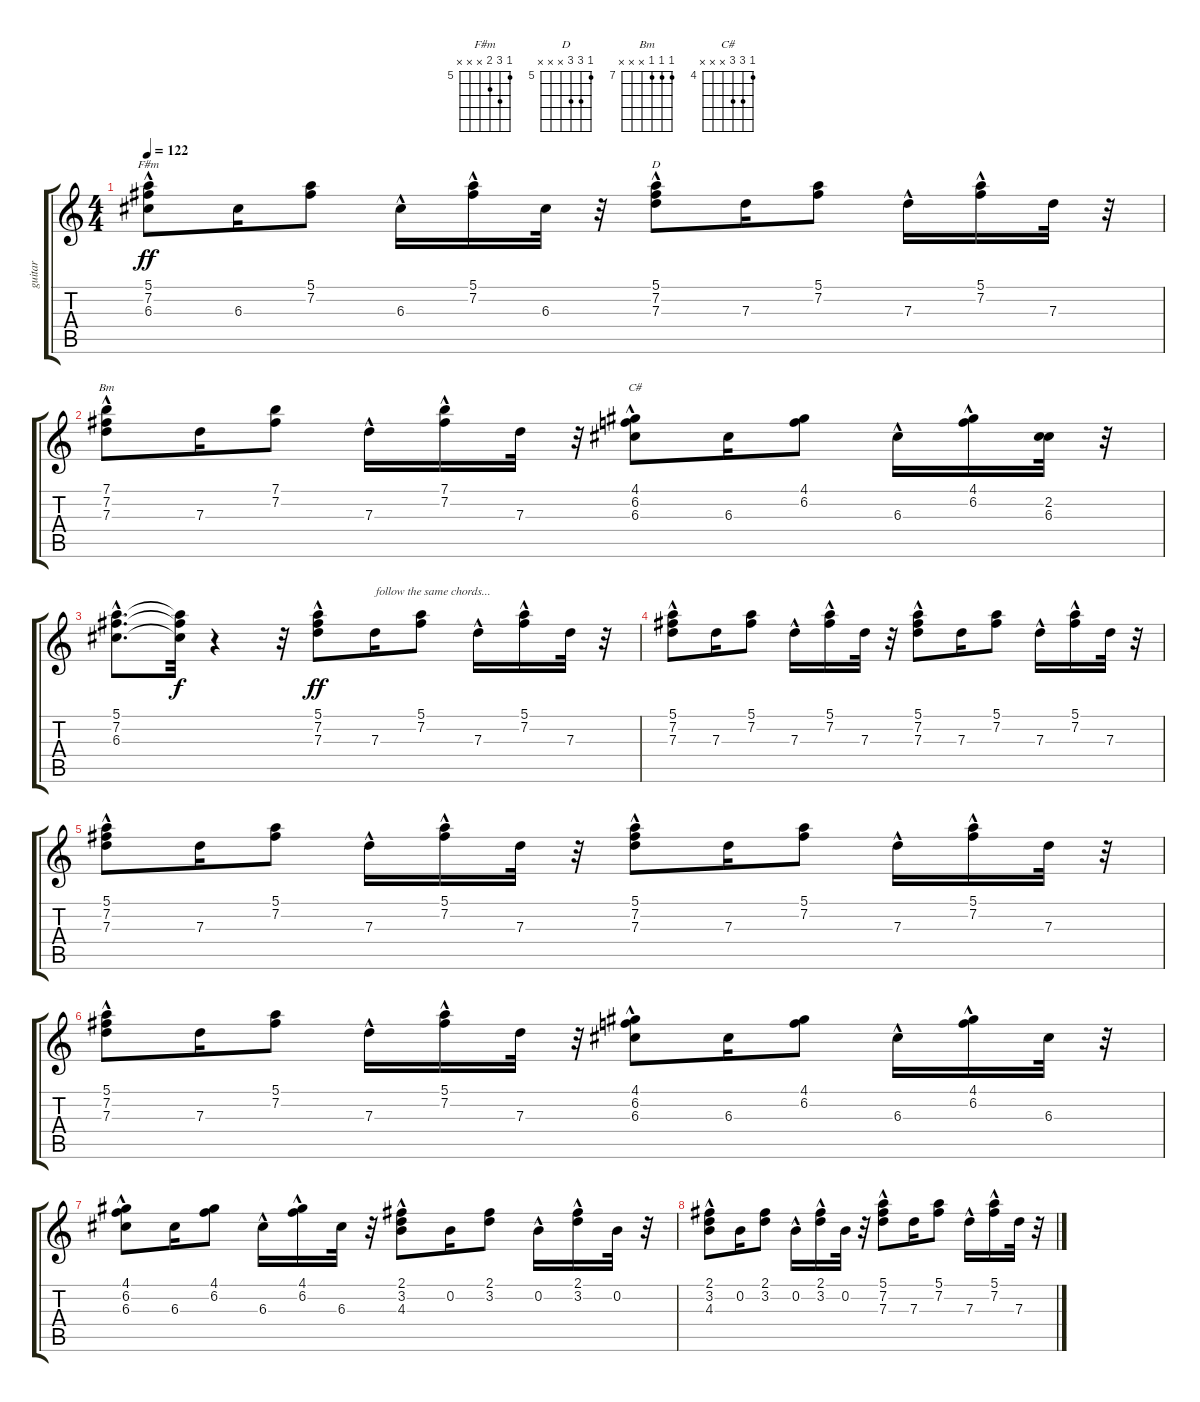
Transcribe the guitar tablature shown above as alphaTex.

\track ("guitar" "guitar") {instrument acousticguitarnylon}
\staff {score tabs}
\tuning (E4 B3 G3 D3 A2 E2) {hide}
\chord ("F#m" 5 7 6 x x x) {firstfret 5}
\chord ("D" 5 7 7 x x x) {firstfret 5}
\chord ("Bm" 7 7 7 x x x) {firstfret 7}
\chord ("C#" 4 6 6 x x x) {firstfret 4}
\ts (4 4)
\tempo 122
\clef g2
\ks c
(5.1 7.2 6.3{hac}).8{ch "F#m" dy ff} 6.3.16 (5.1 7.2).8 6.3{hac}.16 (5.1{hac} 7.2{hac}).16 6.3.32 r.32 (5.1 7.2 7.3{hac}).8{ch "D"} 7.3.16 (5.1 7.2).8 7.3{hac}.16 (5.1{hac} 7.2{hac}).16 7.3.32 r.32 |
(7.1 7.2 7.3{hac}).8{ch "Bm"} 7.3.16 (7.1 7.2).8 7.3{hac}.16 (7.1{hac} 7.2{hac}).16 7.3.32 r.32 (4.1 6.2 6.3{hac}).8{ch "C#"} 6.3.16 (4.1 6.2).8 6.3{hac}.16 (4.1{hac} 6.2{hac}).16 (2.2 6.3).32 r.32 |
(5.1{hac} 7.2{hac} 6.3{hac}).8{d} (5.1{t} 7.2{t} 6.3{t}).32{dy f} r.4 r.32 (5.1 7.2 7.3{hac}).8{dy ff} 7.3.16{txt "follow the same chords..."} (5.1 7.2).8 7.3{hac}.16 (5.1{hac} 7.2{hac}).16 7.3.32 r.32 |
(5.1 7.2 7.3{hac}).8 7.3.16 (5.1 7.2).8 7.3{hac}.16 (5.1{hac} 7.2{hac}).16 7.3.32 r.32 (5.1 7.2 7.3{hac}).8 7.3.16 (5.1 7.2).8 7.3{hac}.16 (5.1{hac} 7.2{hac}).16 7.3.32 r.32 |
(5.1 7.2 7.3{hac}).8 7.3.16 (5.1 7.2).8 7.3{hac}.16 (5.1{hac} 7.2{hac}).16 7.3.32 r.32 (5.1 7.2 7.3{hac}).8 7.3.16 (5.1 7.2).8 7.3{hac}.16 (5.1{hac} 7.2{hac}).16 7.3.32 r.32 |
(5.1 7.2 7.3{hac}).8 7.3.16 (5.1 7.2).8 7.3{hac}.16 (5.1{hac} 7.2{hac}).16 7.3.32 r.32 (4.1 6.2 6.3{hac}).8 6.3.16 (4.1 6.2).8 6.3{hac}.16 (4.1{hac} 6.2{hac}).16 6.3.32 r.32 |
(4.1 6.2 6.3{hac}).8 6.3.16 (4.1 6.2).8 6.3{hac}.16 (4.1{hac} 6.2{hac}).16 6.3.32 r.32 (2.1 3.2 4.3{hac}).8 0.2.16 (2.1 3.2).8 0.2{hac}.16 (2.1{hac} 3.2{hac}).16 0.2.32 r.32 |
(2.1 3.2 4.3{hac}).8 0.2.16 (2.1 3.2).8 0.2{hac}.16 (2.1{hac} 3.2{hac}).16 0.2.32 r.32 (5.1 7.2 7.3{hac}).8 7.3.16 (5.1 7.2).8 7.3{hac}.16 (5.1{hac} 7.2{hac}).16 7.3.32 r.32
